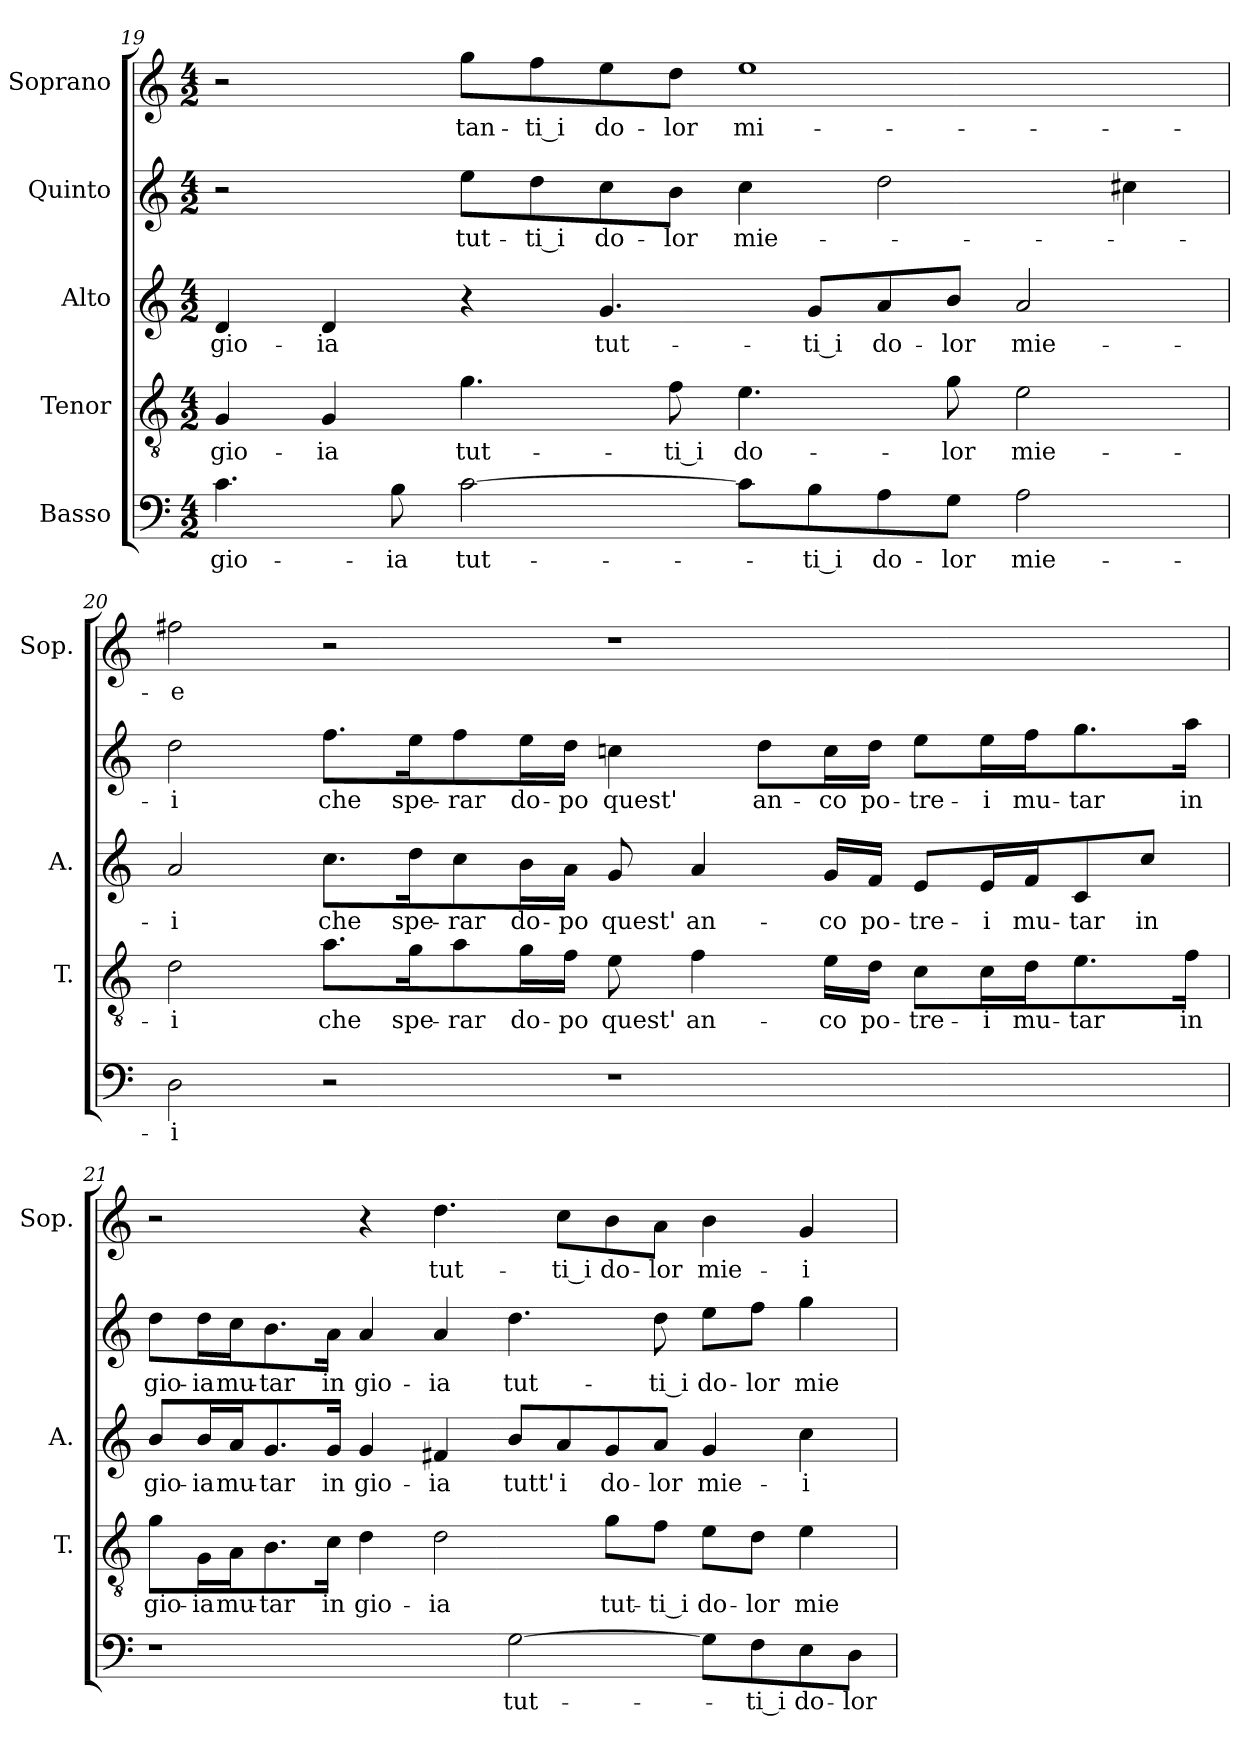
**kern	**text	**kern	**text	**kern	**text	**kern	**text	**kern	**text
*part5	*part5	*part4	*part4	*part3	*part3	*part2	*part2	*part1	*part1
*staff5	*staff5	*staff4	*staff4	*staff3	*staff3	*staff2	*staff2	*staff1	*staff1
*I"Basso	*	*I"Tenor	*	*I"Alto	*	*I"Quinto	*	*I"Soprano	*
*	*	*I'T.	*	*I'A.	*	*	*	*I'Sop.	*
*clefF4	*	*clefGv2	*	*clefG2	*	*clefG2	*	*clefG2	*
*	*	*ITrd7c12	*	*	*	*	*	*	*
*k[]	*	*k[]	*	*k[]	*	*k[]	*	*k[]	*
*C:	*	*C:	*	*C:	*	*C:	*	*C:	*
*M4/2	*	*M4/2	*	*M4/2	*	*M4/2	*	*M4/2	*
=19	=19	=19	=19	=19	=19	=19	=19	=19	=19
!	!LO:LY:b:color=#000000	!	!	!	!	!	!	!	!
!	!	!	!LO:LY:b:color=#000000	!	!	!	!	!	!
!	!	!	!	!	!LO:LY:b:color=#000000	!	!	!	!
4.ci\	gio-	4GGi/	gio-	4di/	gio-	2r	.	2r	.
!	!	!	!LO:LY:b:color=#000000	!	!	!	!	!	!
!	!	!	!	!	!LO:LY:b:color=#000000	!	!	!	!
.	.	4GGi/	-ia	4di/	-ia	.	.	.	.
!	!LO:LY:b:color=#000000	!	!	!	!	!	!	!	!
8Bi\	-ia	.	.	.	.	.	.	.	.
!	!LO:LY:b:color=#000000	!	!	!	!	!	!	!	!
!	!	!	!LO:LY:b:color=#000000	!	!	!	!	!	!
!	!	!	!	!	!	!	!LO:LY:b:color=#000000	!	!
!	!	!	!	!	!	!	!	!	!LO:LY:b:color=#000000
[>2ci\	tut-	4.Gi\	tut-	4r	.	8eei\L	tut-	8ggi\L	tan-
!	!	!	!	!	!	!	!LO:LY:b:color=#000000	!	!
!	!	!	!	!	!	!	!	!	!LO:LY:b:color=#000000
.	.	.	.	.	.	8ddi\	-ti_i	8ffi\	-ti_i
!	!	!	!	!	!LO:LY:b:color=#000000	!	!	!	!
!	!	!	!	!	!	!	!LO:LY:b:color=#000000	!	!
!	!	!	!	!	!	!	!	!	!LO:LY:b:color=#000000
.	.	.	.	4.gi/	tut-	8cci\	do-	8eei\	do-
!	!	!	!LO:LY:b:color=#000000	!	!	!	!	!	!
!	!	!	!	!	!	!	!LO:LY:b:color=#000000	!	!
!	!	!	!	!	!	!	!	!	!LO:LY:b:color=#000000
.	.	8Fi\	-ti_i	.	.	8bi\J	-lor	8ddi\J	-lor
!	!	!	!LO:LY:b:color=#000000	!	!	!	!	!	!
!	!	!	!	!	!	!	!LO:LY:b:color=#000000	!	!
!	!	!	!	!	!	!	!	!	!LO:LY:b:color=#000000
8ci\L]	.	4.Ei\	do-	.	.	4cci\	mie-	1eei	mi-
!	!LO:LY:b:color=#000000	!	!	!	!	!	!	!	!
!	!	!	!	!	!LO:LY:b:color=#000000	!	!	!	!
8Bi\	-ti_i	.	.	8gi/L	-ti_i	.	.	.	.
!	!LO:LY:b:color=#000000	!	!	!	!	!	!	!	!
!	!	!	!	!	!LO:LY:b:color=#000000	!	!	!	!
8Ai\	do-	.	.	8ai/	do-	2ddi\	.	.	.
!	!LO:LY:b:color=#000000	!	!	!	!	!	!	!	!
!	!	!	!LO:LY:b:color=#000000	!	!	!	!	!	!
!	!	!	!	!	!LO:LY:b:color=#000000	!	!	!	!
8Gi\J	-lor	8Gi\	-lor	8bi/J	-lor	.	.	.	.
!	!LO:LY:b:color=#000000	!	!	!	!	!	!	!	!
!	!	!	!LO:LY:b:color=#000000	!	!	!	!	!	!
!	!	!	!	!	!LO:LY:b:color=#000000	!	!	!	!
2Ai\	mie-	2Ei\	mie-	2ai/	mie-	.	.	.	.
.	.	.	.	.	.	4cc#Xi\	.	.	.
!!LO:LB:g=z
=20	=20	=20	=20	=20	=20	=20	=20	=20	=20
!	!LO:LY:b:color=#000000	!	!	!	!	!	!	!	!
!	!	!	!LO:LY:b:color=#000000	!	!	!	!	!	!
!	!	!	!	!	!LO:LY:b:color=#000000	!	!	!	!
!	!	!	!	!	!	!	!LO:LY:b:color=#000000	!	!
!	!	!	!	!	!	!	!	!	!LO:LY:b:color=#000000
2Di\	-i	2Di\	-i	2ai/	-i	2ddi\	-i	2ff#Xi\	-e
!	!	!	!LO:LY:b:color=#000000	!	!	!	!	!	!
!	!	!	!	!	!LO:LY:b:color=#000000	!	!	!	!
!	!	!	!	!	!	!	!LO:LY:b:color=#000000	!	!
2r	.	8.Ai\L	che	8.cci\L	che	8.ffi\L	che	2r	.
!	!	!	!LO:LY:b:color=#000000	!	!	!	!	!	!
!	!	!	!	!	!LO:LY:b:color=#000000	!	!	!	!
!	!	!	!	!	!	!	!LO:LY:b:color=#000000	!	!
.	.	16Gi\K	spe-	16ddi\K	spe-	16eei\K	spe-	.	.
!	!	!	!LO:LY:b:color=#000000	!	!	!	!	!	!
!	!	!	!	!	!LO:LY:b:color=#000000	!	!	!	!
!	!	!	!	!	!	!	!LO:LY:b:color=#000000	!	!
.	.	8Ai\	-rar	8cci\	-rar	8ffi\	-rar	.	.
!	!	!	!LO:LY:b:color=#000000	!	!	!	!	!	!
!	!	!	!	!	!LO:LY:b:color=#000000	!	!	!	!
!	!	!	!	!	!	!	!LO:LY:b:color=#000000	!	!
.	.	16Gi\L	do-	16bi\L	do-	16eei\L	do-	.	.
!	!	!	!LO:LY:b:color=#000000	!	!	!	!	!	!
!	!	!	!	!	!LO:LY:b:color=#000000	!	!	!	!
!	!	!	!	!	!	!	!LO:LY:b:color=#000000	!	!
.	.	16Fi\JJ	-po	16ai\JJ	-po	16ddi\JJ	-po	.	.
!	!	!	!LO:LY:b:color=#000000	!	!	!	!	!	!
!	!	!	!	!	!LO:LY:b:color=#000000	!	!	!	!
!	!	!	!	!	!	!	!LO:LY:b:color=#000000	!	!
1r	.	8Ei\	quest'	8gi/	quest'	4ccni\	quest'	1r	.
!	!	!	!LO:LY:b:color=#000000	!	!	!	!	!	!
!	!	!	!	!	!LO:LY:b:color=#000000	!	!	!	!
.	.	4Fi\	an-	4ai/	an-	.	.	.	.
!	!	!	!	!	!	!	!LO:LY:b:color=#000000	!	!
.	.	.	.	.	.	8ddi\L	an-	.	.
!	!	!	!LO:LY:b:color=#000000	!	!	!	!	!	!
!	!	!	!	!	!LO:LY:b:color=#000000	!	!	!	!
!	!	!	!	!	!	!	!LO:LY:b:color=#000000	!	!
.	.	16Ei\LL	-co	16gi/LL	-co	16cci\L	-co	.	.
!	!	!	!LO:LY:b:color=#000000	!	!	!	!	!	!
!	!	!	!	!	!LO:LY:b:color=#000000	!	!	!	!
!	!	!	!	!	!	!	!LO:LY:b:color=#000000	!	!
.	.	16Di\JJ	po-	16fi/JJ	po-	16ddi\JJ	po-	.	.
!	!	!	!LO:LY:b:color=#000000	!	!	!	!	!	!
!	!	!	!	!	!LO:LY:b:color=#000000	!	!	!	!
!	!	!	!	!	!	!	!LO:LY:b:color=#000000	!	!
.	.	8Ci\L	-tre-	8ei/L	-tre-	8eei\L	-tre-	.	.
!	!	!	!LO:LY:b:color=#000000	!	!	!	!	!	!
!	!	!	!	!	!LO:LY:b:color=#000000	!	!	!	!
!	!	!	!	!	!	!	!LO:LY:b:color=#000000	!	!
.	.	16Ci\L	-i	16ei/L	-i	16eei\L	-i	.	.
!	!	!	!LO:LY:b:color=#000000	!	!	!	!	!	!
!	!	!	!	!	!LO:LY:b:color=#000000	!	!	!	!
!	!	!	!	!	!	!	!LO:LY:b:color=#000000	!	!
.	.	16Di\J	mu-	16fi/J	mu-	16ffi\J	mu-	.	.
!	!	!	!LO:LY:b:color=#000000	!	!	!	!	!	!
!	!	!	!	!	!LO:LY:b:color=#000000	!	!	!	!
!	!	!	!	!	!	!	!LO:LY:b:color=#000000	!	!
.	.	8.Ei\	-tar	8ci/	-tar	8.ggi\	-tar	.	.
!	!	!	!	!	!LO:LY:b:color=#000000	!	!	!	!
.	.	.	.	8cci/J	in	.	.	.	.
!	!	!	!LO:LY:b:color=#000000	!	!	!	!	!	!
!	!	!	!	!	!	!	!LO:LY:b:color=#000000	!	!
.	.	16Fi\Jk	in	.	.	16aai\Jk	in	.	.
!!LO:LB:g=z
=21	=21	=21	=21	=21	=21	=21	=21	=21	=21
!	!	!	!LO:LY:b:color=#000000	!	!	!	!	!	!
!	!	!	!	!	!LO:LY:b:color=#000000	!	!	!	!
!	!	!	!	!	!	!	!LO:LY:b:color=#000000	!	!
1r	.	8Gi\L	gio-	8bi/L	gio-	8ddi\L	gio-	2r	.
!	!	!	!LO:LY:b:color=#000000	!	!	!	!	!	!
!	!	!	!	!	!LO:LY:b:color=#000000	!	!	!	!
!	!	!	!	!	!	!	!LO:LY:b:color=#000000	!	!
.	.	16GGi\L	-ia	16bi/L	-ia	16ddi\L	-ia	.	.
!	!	!	!LO:LY:b:color=#000000	!	!	!	!	!	!
!	!	!	!	!	!LO:LY:b:color=#000000	!	!	!	!
!	!	!	!	!	!	!	!LO:LY:b:color=#000000	!	!
.	.	16AAi\J	mu-	16ai/J	mu-	16cci\J	mu-	.	.
!	!	!	!LO:LY:b:color=#000000	!	!	!	!	!	!
!	!	!	!	!	!LO:LY:b:color=#000000	!	!	!	!
!	!	!	!	!	!	!	!LO:LY:b:color=#000000	!	!
.	.	8.BBi\	-tar	8.gi/	-tar	8.bi\	-tar	.	.
!	!	!	!LO:LY:b:color=#000000	!	!	!	!	!	!
!	!	!	!	!	!LO:LY:b:color=#000000	!	!	!	!
!	!	!	!	!	!	!	!LO:LY:b:color=#000000	!	!
.	.	16Ci\Jk	in	16gi/Jk	in	16ai\Jk	in	.	.
!	!	!	!LO:LY:b:color=#000000	!	!	!	!	!	!
!	!	!	!	!	!LO:LY:b:color=#000000	!	!	!	!
!	!	!	!	!	!	!	!LO:LY:b:color=#000000	!	!
.	.	4Di\	gio-	4gi/	gio-	4ai/	gio-	4r	.
!	!	!	!LO:LY:b:color=#000000	!	!	!	!	!	!
!	!	!	!	!	!LO:LY:b:color=#000000	!	!	!	!
!	!	!	!	!	!	!	!LO:LY:b:color=#000000	!	!
!	!	!	!	!	!	!	!	!	!LO:LY:b:color=#000000
.	.	2Di\	-ia	4f#Xi/	-ia	4ai/	-ia	4.ddi\	tut-
!	!LO:LY:b:color=#000000	!	!	!	!	!	!	!	!
!	!	!	!	!	!LO:LY:b:color=#000000	!	!	!	!
!	!	!	!	!	!	!	!LO:LY:b:color=#000000	!	!
[>2Gi\	tut-	.	.	8bi/L	tutt'	4.ddi\	tut-	.	.
!	!	!	!	!	!LO:LY:b:color=#000000	!	!	!	!
!	!	!	!	!	!	!	!	!	!LO:LY:b:color=#000000
.	.	.	.	8ai/	i	.	.	8cci\L	-ti_i
!	!	!	!LO:LY:b:color=#000000	!	!	!	!	!	!
!	!	!	!	!	!LO:LY:b:color=#000000	!	!	!	!
!	!	!	!	!	!	!	!	!	!LO:LY:b:color=#000000
.	.	8Gi\L	tut-	8gi/	do-	.	.	8bi\	do-
!	!	!	!LO:LY:b:color=#000000	!	!	!	!	!	!
!	!	!	!	!	!LO:LY:b:color=#000000	!	!	!	!
!	!	!	!	!	!	!	!LO:LY:b:color=#000000	!	!
!	!	!	!	!	!	!	!	!	!LO:LY:b:color=#000000
.	.	8Fi\J	-ti_i	8ai/J	-lor	8ddi\	-ti_i	8ai\J	-lor
!	!	!	!LO:LY:b:color=#000000	!	!	!	!	!	!
!	!	!	!	!	!LO:LY:b:color=#000000	!	!	!	!
!	!	!	!	!	!	!	!LO:LY:b:color=#000000	!	!
!	!	!	!	!	!	!	!	!	!LO:LY:b:color=#000000
8Gi\L]	.	8Ei\L	do-	4gi/	mie-	8eei\L	do-	4bi\	mie-
!	!LO:LY:b:color=#000000	!	!	!	!	!	!	!	!
!	!	!	!LO:LY:b:color=#000000	!	!	!	!	!	!
!	!	!	!	!	!	!	!LO:LY:b:color=#000000	!	!
8Fi\	-ti_i	8Di\J	-lor	.	.	8ffi\J	-lor	.	.
!	!LO:LY:b:color=#000000	!	!	!	!	!	!	!	!
!	!	!	!LO:LY:b:color=#000000	!	!	!	!	!	!
!	!	!	!	!	!LO:LY:b:color=#000000	!	!	!	!
!	!	!	!	!	!	!	!LO:LY:b:color=#000000	!	!
!	!	!	!	!	!	!	!	!	!LO:LY:b:color=#000000
8Ei\	do-	4Ei\	mie-	4cci\	-i	4ggi\	mie-	4gi/	-i
!	!LO:LY:b:color=#000000	!	!	!	!	!	!	!	!
8Di\J	-lor	.	.	.	.	.	.	.	.
=	=	=	=	=	=	=	=	=	=
*-	*-	*-	*-	*-	*-	*-	*-	*-	*-
